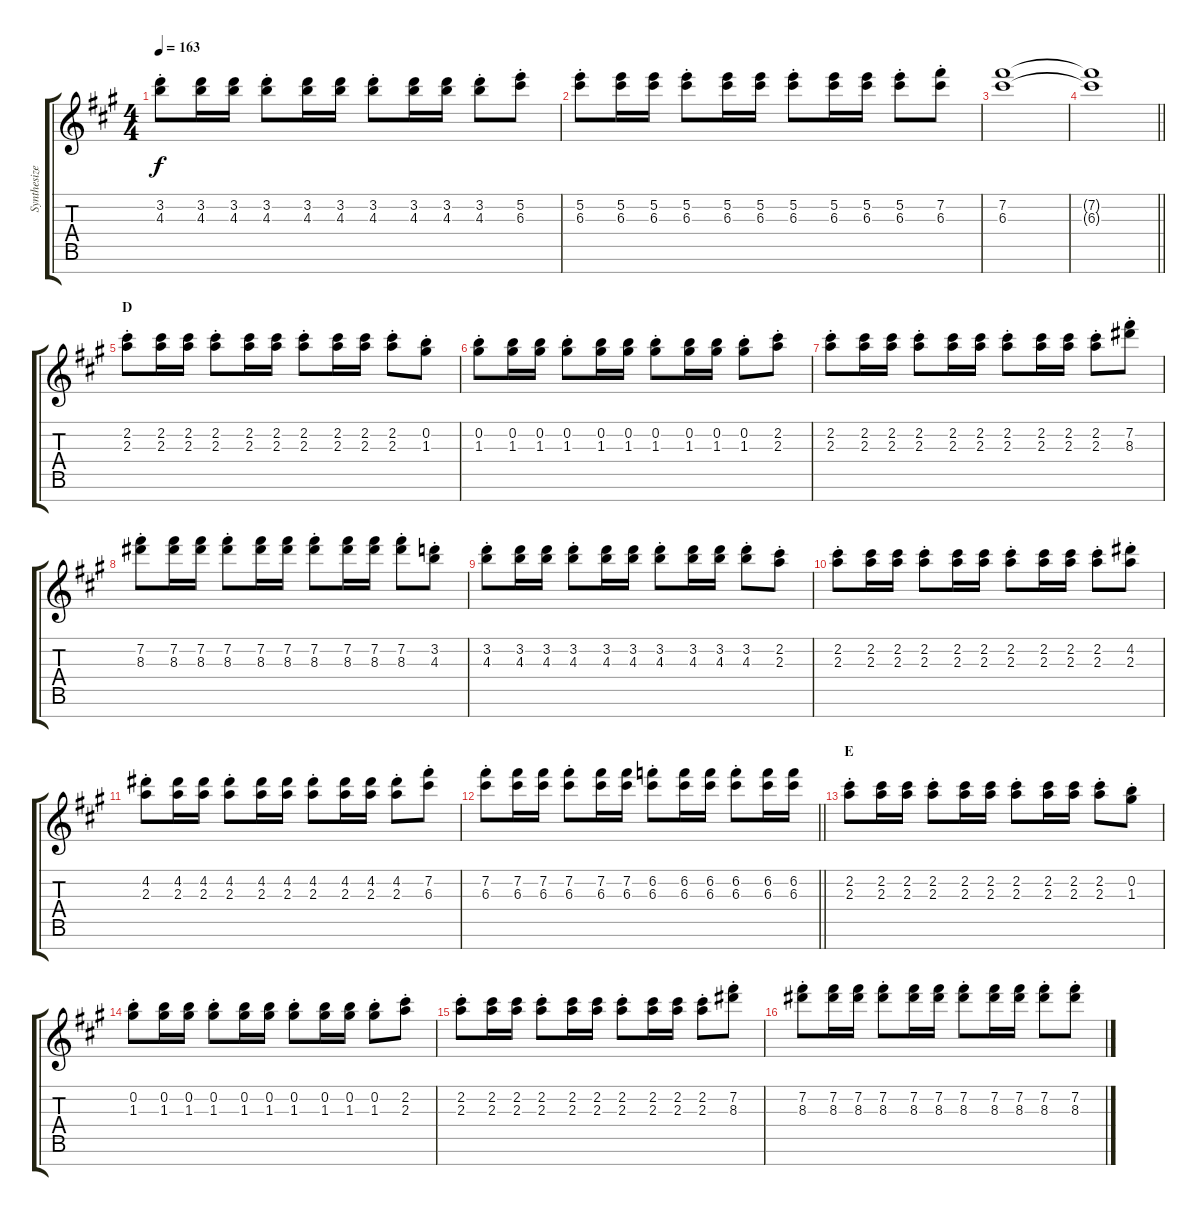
\track ("Synthesizer II" "Synthesize") {instrument acousticguitarsteel}
\staff {score tabs}
\tuning (E5 B4 G4 D4 A3 E3 B2) {hide}
\ts (4 4)
\tempo 163
\clef g2
\ks a
(3.2{st} 4.3{st}).8{dy f} (3.2 4.3).16 (3.2 4.3).16 (3.2{st} 4.3{st}).8 (3.2 4.3).16 (3.2 4.3).16 (3.2{st} 4.3{st}).8 (3.2 4.3).16 (3.2 4.3).16 (3.2{st} 4.3{st}).8 (5.2{st} 6.3{st}).8 |
(5.2{st} 6.3{st}).8 (5.2 6.3).16 (5.2 6.3).16 (5.2{st} 6.3{st}).8 (5.2 6.3).16 (5.2 6.3).16 (5.2{st} 6.3{st}).8 (5.2 6.3).16 (5.2 6.3).16 (5.2{st} 6.3{st}).8 (7.2{st} 6.3{st}).8 |
(7.2 6.3).1 |
\barLineRight lightlight
(7.2{t} 6.3{t}).1 |
\section ("" "D")
(2.2{st} 2.3{st}).8 (2.2 2.3).16 (2.2 2.3).16 (2.2{st} 2.3{st}).8 (2.2 2.3).16 (2.2 2.3).16 (2.2{st} 2.3{st}).8 (2.2 2.3).16 (2.2 2.3).16 (2.2{st} 2.3{st}).8 (0.2{st} 1.3{st}).8 |
(0.2{st} 1.3{st}).8 (0.2 1.3).16 (0.2 1.3).16 (0.2{st} 1.3{st}).8 (0.2 1.3).16 (0.2 1.3).16 (0.2{st} 1.3{st}).8 (0.2 1.3).16 (0.2 1.3).16 (0.2{st} 1.3{st}).8 (2.2{st} 2.3{st}).8 |
(2.2{st} 2.3{st}).8 (2.2 2.3).16 (2.2 2.3).16 (2.2{st} 2.3{st}).8 (2.2 2.3).16 (2.2 2.3).16 (2.2{st} 2.3{st}).8 (2.2 2.3).16 (2.2 2.3).16 (2.2{st} 2.3{st}).8 (7.2{st} 8.3{st}).8 |
(7.2{st} 8.3{st}).8 (7.2 8.3).16 (7.2 8.3).16 (7.2{st} 8.3{st}).8 (7.2 8.3).16 (7.2 8.3).16 (7.2{st} 8.3{st}).8 (7.2 8.3).16 (7.2 8.3).16 (7.2{st} 8.3{st}).8 (3.2{st} 4.3{st}).8 |
(3.2{st} 4.3{st}).8 (3.2 4.3).16 (3.2 4.3).16 (3.2{st} 4.3{st}).8 (3.2 4.3).16 (3.2 4.3).16 (3.2{st} 4.3{st}).8 (3.2 4.3).16 (3.2 4.3).16 (3.2{st} 4.3{st}).8 (2.2{st} 2.3{st}).8 |
(2.2{st} 2.3{st}).8 (2.2 2.3).16 (2.2 2.3).16 (2.2{st} 2.3{st}).8 (2.2 2.3).16 (2.2 2.3).16 (2.2{st} 2.3{st}).8 (2.2 2.3).16 (2.2 2.3).16 (2.2{st} 2.3{st}).8 (4.2{st} 2.3{st}).8 |
(4.2{st} 2.3{st}).8 (4.2 2.3).16 (4.2 2.3).16 (4.2{st} 2.3{st}).8 (4.2 2.3).16 (4.2 2.3).16 (4.2{st} 2.3{st}).8 (4.2 2.3).16 (4.2 2.3).16 (4.2{st} 2.3{st}).8 (7.2{st} 6.3{st}).8 |
\barLineRight lightlight
(7.2{st} 6.3{st}).8 (7.2 6.3).16 (7.2 6.3).16 (7.2{st} 6.3{st}).8 (7.2 6.3).16 (7.2 6.3).16 (6.2{st} 6.3{st}).8 (6.2 6.3).16 (6.2 6.3).16 (6.2{st} 6.3{st}).8 (6.2 6.3).16 (6.2 6.3).16 |
\section ("" "E")
(2.2{st} 2.3{st}).8 (2.2 2.3).16 (2.2 2.3).16 (2.2{st} 2.3{st}).8 (2.2 2.3).16 (2.2 2.3).16 (2.2{st} 2.3{st}).8 (2.2 2.3).16 (2.2 2.3).16 (2.2{st} 2.3{st}).8 (0.2{st} 1.3{st}).8 |
(0.2{st} 1.3{st}).8 (0.2 1.3).16 (0.2 1.3).16 (0.2{st} 1.3{st}).8 (0.2 1.3).16 (0.2 1.3).16 (0.2{st} 1.3{st}).8 (0.2 1.3).16 (0.2 1.3).16 (0.2{st} 1.3{st}).8 (2.2{st} 2.3{st}).8 |
(2.2{st} 2.3{st}).8 (2.2 2.3).16 (2.2 2.3).16 (2.2{st} 2.3{st}).8 (2.2 2.3).16 (2.2 2.3).16 (2.2{st} 2.3{st}).8 (2.2 2.3).16 (2.2 2.3).16 (2.2{st} 2.3{st}).8 (7.2{st} 8.3{st}).8 |
(7.2{st} 8.3{st}).8 (7.2 8.3).16 (7.2 8.3).16 (7.2{st} 8.3{st}).8 (7.2 8.3).16 (7.2 8.3).16 (7.2{st} 8.3{st}).8 (7.2 8.3).16 (7.2 8.3).16 (7.2{st} 8.3{st}).8 (7.2{st} 8.3{st}).8
